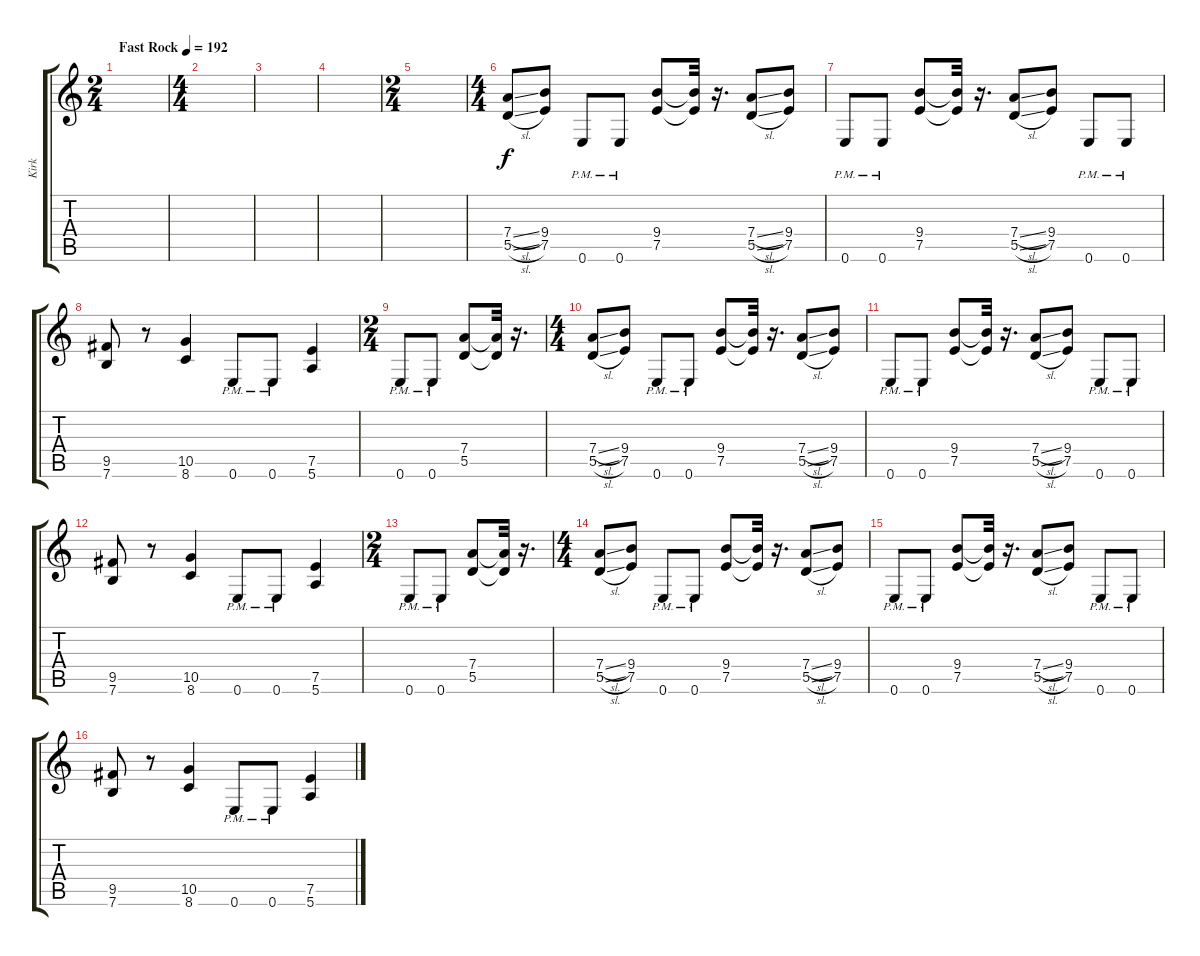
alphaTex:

\track ("Kirk" "Kirk") {instrument distortionguitar}
\staff {score tabs}
\tuning (E4 B3 G3 D3 A2 E2) {hide}
\ts (2 4)
\tempo (192 "Fast Rock")
\clef g2
\ks c
|
\ts (4 4)
|
|
|
\ts (2 4)
|
\ts (4 4)
(7.4{sl} 5.5{sl}).8 (9.4 7.5).8 0.6{pm}.8 0.6{pm}.8 (9.4 7.5).8 (9.4{t} 7.5{t}).32 r.16{d} (7.4{sl} 5.5{sl}).8 (9.4 7.5).8 |
0.6{pm}.8 0.6{pm}.8 (9.4 7.5).8 (9.4{t} 7.5{t}).32 r.16{d} (7.4{sl} 5.5{sl}).8 (9.4 7.5).8 0.6{pm}.8 0.6{pm}.8 |
(9.5 7.6).8 r.8 (10.5 8.6).4 0.6{pm}.8 0.6{pm}.8 (7.5 5.6).4 |
\ts (2 4)
0.6{pm}.8 0.6{pm}.8 (7.4 5.5).8 (7.4{t} 5.5{t}).32 r.16{d} |
\ts (4 4)
(7.4{sl} 5.5{sl}).8 (9.4 7.5).8 0.6{pm}.8 0.6{pm}.8 (9.4 7.5).8 (9.4{t} 7.5{t}).32 r.16{d} (7.4{sl} 5.5{sl}).8 (9.4 7.5).8 |
0.6{pm}.8 0.6{pm}.8 (9.4 7.5).8 (9.4{t} 7.5{t}).32 r.16{d} (7.4{sl} 5.5{sl}).8 (9.4 7.5).8 0.6{pm}.8 0.6{pm}.8 |
(9.5 7.6).8 r.8 (10.5 8.6).4 0.6{pm}.8 0.6{pm}.8 (7.5 5.6).4 |
\ts (2 4)
0.6{pm}.8 0.6{pm}.8 (7.4 5.5).8 (7.4{t} 5.5{t}).32 r.16{d} |
\ts (4 4)
(7.4{sl} 5.5{sl}).8 (9.4 7.5).8 0.6{pm}.8 0.6{pm}.8 (9.4 7.5).8 (9.4{t} 7.5{t}).32 r.16{d} (7.4{sl} 5.5{sl}).8 (9.4 7.5).8 |
0.6{pm}.8 0.6{pm}.8 (9.4 7.5).8 (9.4{t} 7.5{t}).32 r.16{d} (7.4{sl} 5.5{sl}).8 (9.4 7.5).8 0.6{pm}.8 0.6{pm}.8 |
(9.5 7.6).8 r.8 (10.5 8.6).4 0.6{pm}.8 0.6{pm}.8 (7.5 5.6).4
